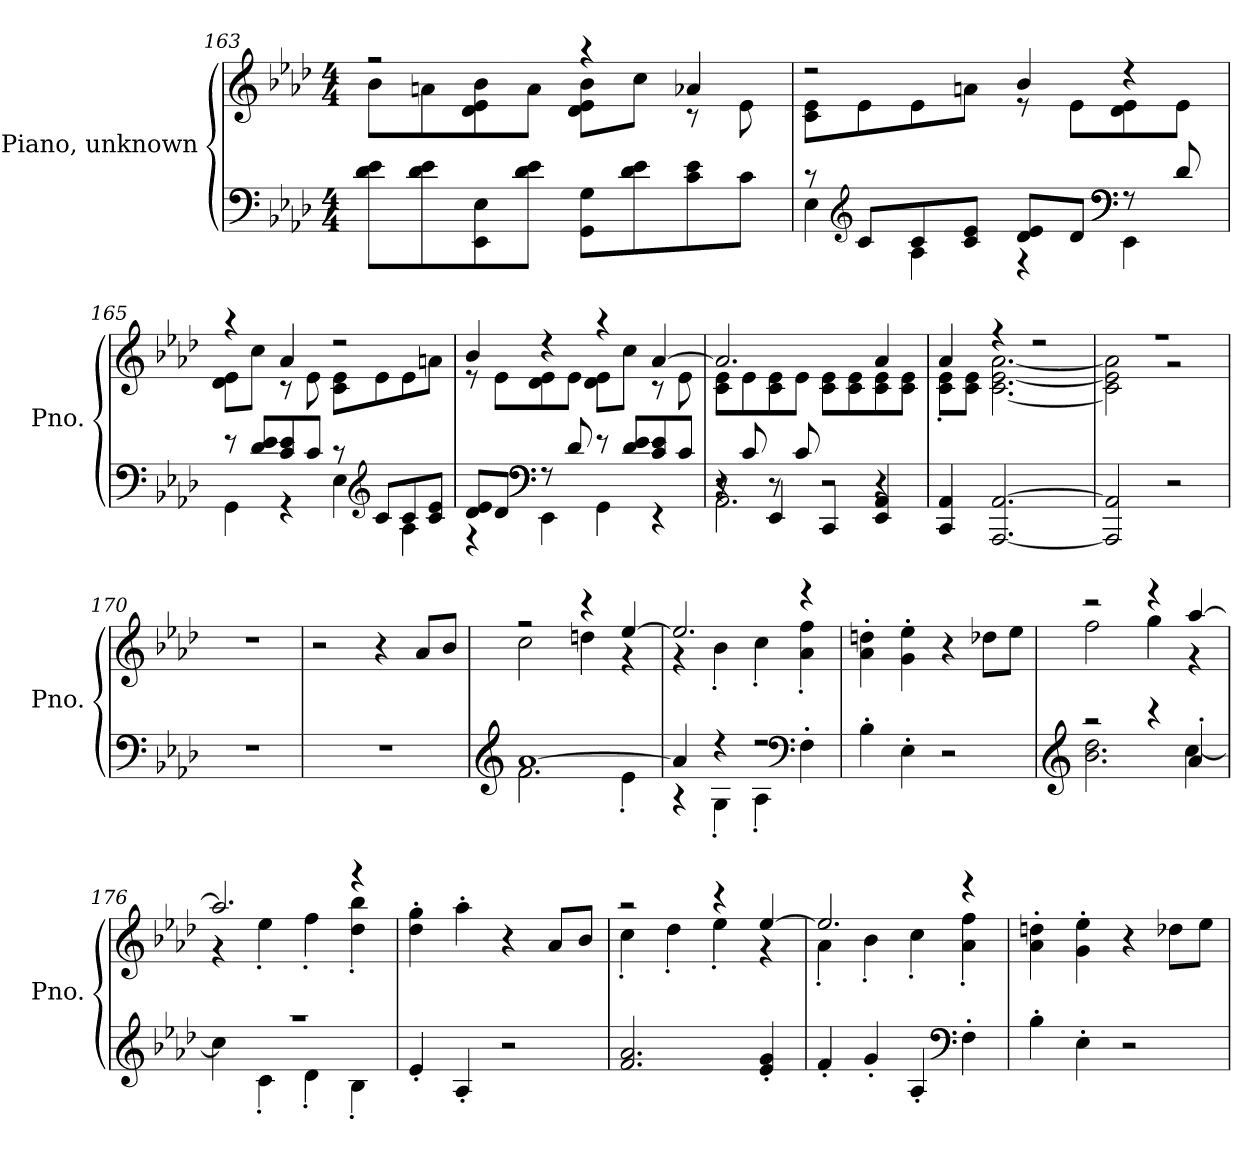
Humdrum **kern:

**kern	**kern
*part1	*part1
*staff2	*staff1
*I"Piano, unknown	*
*I'Pno.	*
*clefF4	*clefG2
*k[b-e-a-d-]	*k[b-e-a-d-]
*M4/4	*M4/4
=163	=163
*	*^
8d-\ 8e-\L	2r	8b-\L
8d-\ 8e-\	.	8an\
8EE-\ 8E-\	.	8d-\ 8e-\ 8b-\
8d-\ 8e-\J	.	8a\J
8GG\ 8G\L	4r	8d-\ 8e-\ 8b-\L
8d-\ 8e-\	.	8cc\J
8c\ 8e-\	4a-X/	8r
8c\J	.	8e-\
!!LO:LB:g=z	!!
=164	=164	=164
*^	*	*
8r	4E-\	2r	8c\ 8e-\L
*clefG2	*	*	*
8c/L	.	.	8e-\
8c/	4A-\	.	8e-\
8c/ 8e-/J	.	.	8an\J
8d-/ 8e-/L	4r	4b-/	8r
8d-/J	.	.	8e-\L
*clefF4	*	*	*
8r	4EE-\	4r	8d-\ 8e-\
8d-/	.	.	8e-\J
=165	=165	=165	=165
8r	4GG\	4r	8d-\ 8e-\L
8d-/ 8e-/L	.	.	8cc\J
8c/ 8e-/	4r	4a-/	8r
8c/J	.	.	8e-\
8r	4E-\	2r	8c\ 8e-\L
*clefG2	*	*	*
8c/L	.	.	8e-\
8c/	4A-\	.	8e-\
8c/ 8e-/J	.	.	8an\J
=166	=166	=166	=166
8d-/ 8e-/L	4r	4b-/	8r
8d-/J	.	.	8e-\L
*clefF4	*	*	*
8r	4EE-\	4r	8d-\ 8e-\
8d-/	.	.	8e-\J
8r	4GG\	4r	8d-\ 8e-\L
8d-/ 8e-/L	.	.	8cc\J
8c/ 8e-/	4r	[4a-/	8r
8c/J	.	.	8e-\
!!LO:PB:g=z	!!
=167	=167	=167	=167
*	*^	*	*
8r	2.AA-\	4r	2.a-/]	8c\ 8e-\L
8c/	.	.	.	8e-\
8r	.	4EE-/	.	8c\ 8e-\
8c/	.	.	.	8e-\J
4CC/	.	2r	.	8c\ 8e-\L
.	.	.	.	8c\ 8e-\
4EE-/ 4AA-/	4r	.	4a-/	8c\ 8e-\
.	.	.	.	8c\ 8e-\J
*v	*v	*v	*	*
=168	=168	=168
4CC/ 4AA-/	4a-/	8c\' 8e-\'L
.	.	8c\ 8e-\J
[2.AAA-/ [2.AA-/	4r	[2.c\ [2.e-\ [2.a-\
.	2r	.
=169	=169	=169
2AAA-/] 2AA-/]	1r	2c\] 2e-\] 2a-\]
2r	.	2r
*	*v	*v
=170	=170
1r	1r
=171	=171
1r	2r
.	4r
.	8a-/L
.	8b-/J
=172	=172
*clefG2	*
*^	*^
[1a-	2.f\	2r	2cc\
.	.	4r	4ddn\
.	4e-'\	[4ee-/	4r
=173	=173	=173	=173
4a-/]	4r	2.ee-/]	4r
4r	4G'\	.	4b-'\
2r	4A-'\	.	4cc'\
*clefF4	*	*	*
.	4F'\	4r	4a-\' 4ff\'
*v	*v	*	*
*	*v	*v
!!LO:LB:g=z
=174	=174
4B-'\	4a-\' 4ddn\'
4E-'\	4g\' 4ee-\'
2r	4r
.	8dd-X\L
.	8ee-\J
=175	=175
*clefG2	*
*^	*^
2r	2.b-\ 2.dd-\	2r	2ff\
4r	.	4r	4gg\
4a-'/	[4cc\	[4aa-/	4r
=176	=176	=176	=176
1r	4cc\]	2.aa-/]	4r
.	4c'\	.	4ee-'\
.	4d-'\	.	4ff'\
.	4B-'\	4r	4dd-\' 4bb-\'
*v	*v	*	*
*	*v	*v
=177	=177
4e-'/	4dd-\' 4gg\'
4A-'/	4aa-'\
2r	4r
.	8a-/L
.	8b-/J
=178	=178
*	*^
2.f/ 2.a-/	2r	4cc'\
.	.	4dd-'\
.	4r	4ee-'\
4e-/' 4g/'	[4ee-/	4r
=179	=179	=179
4f'/	2.ee-/]	4a-'\
4g'/	.	4b-'\
4A-'/	.	4cc'\
*clefF4	*	*
4F'\	4r	4a-\' 4ff\'
*	*v	*v
=180	=180
4B-'\	4a-\' 4ddn\'
4E-'\	4g\' 4ee-\'
2r	4r
.	8dd-X\L
.	8ee-\J
=	=
*-	*-
